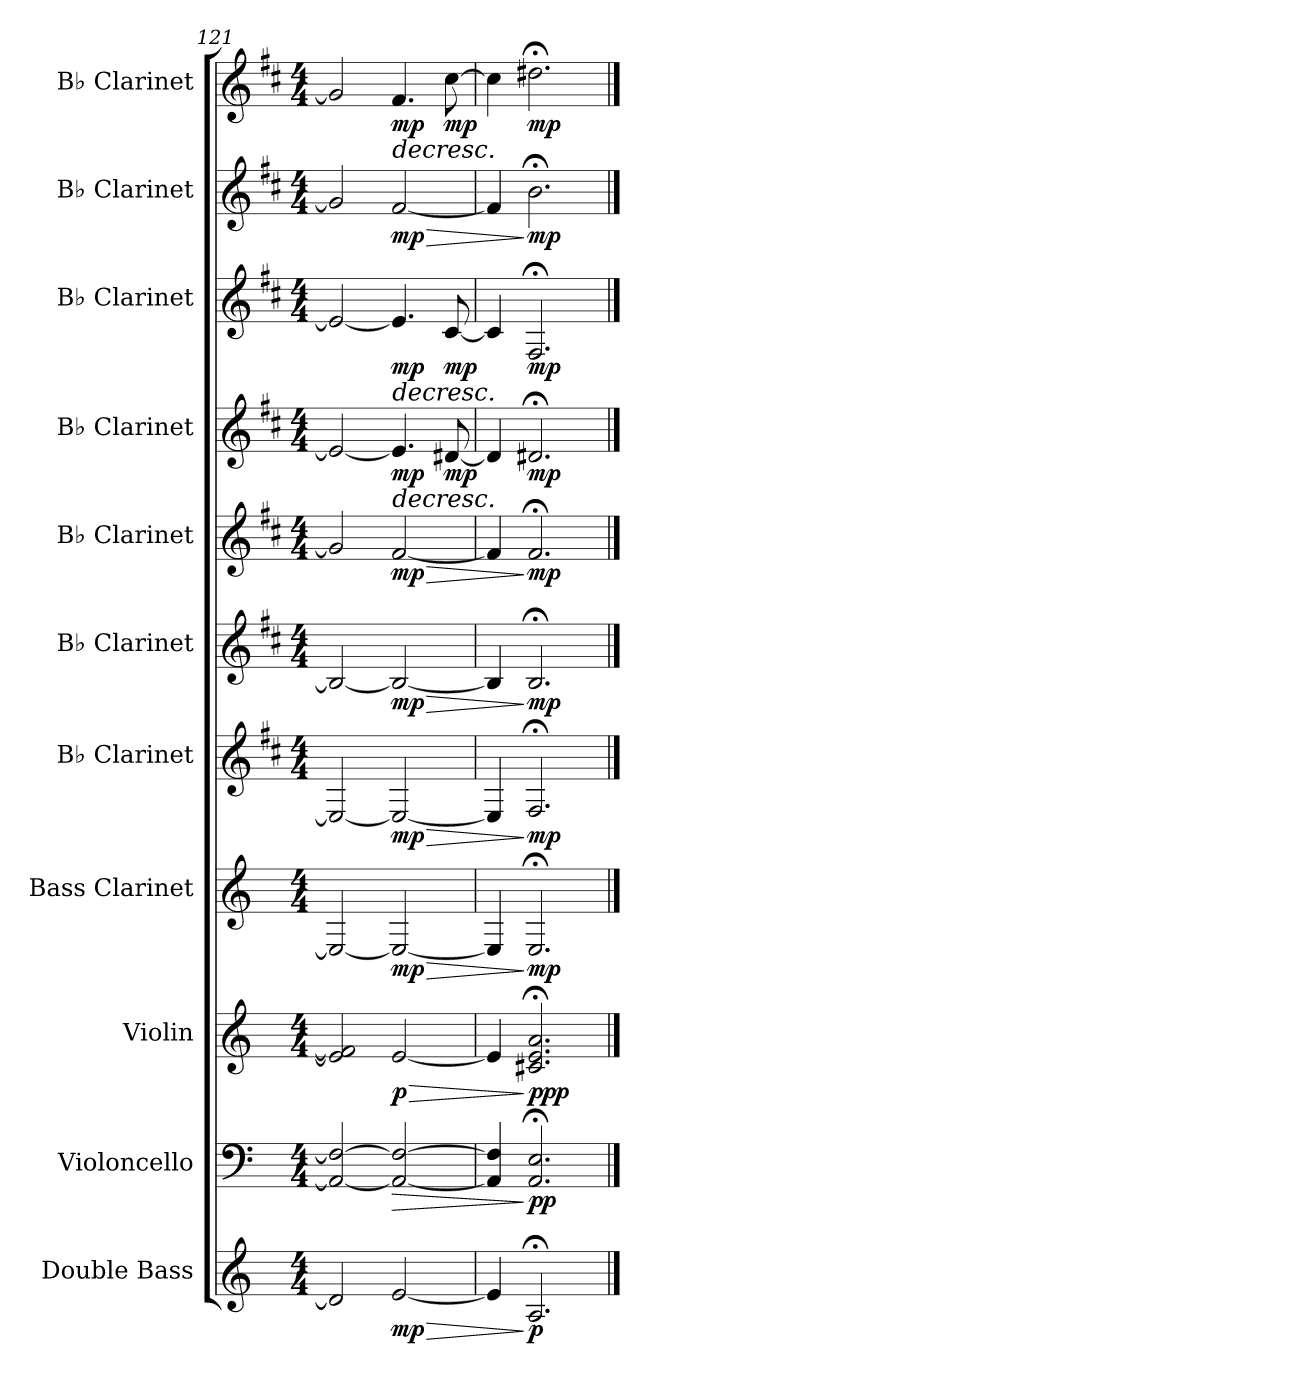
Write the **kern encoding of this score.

**kern	**dynam	**kern	**dynam	**kern	**dynam	**kern	**dynam	**kern	**dynam	**kern	**dynam	**kern	**dynam	**kern	**dynam	**kern	**dynam	**kern	**dynam	**kern	**dynam
*part11	*part11	*part10	*part10	*part9	*part9	*part8	*part8	*part7	*part7	*part6	*part6	*part5	*part5	*part4	*part4	*part3	*part3	*part2	*part2	*part1	*part1
*staff11	*staff11	*staff10	*staff10	*staff9	*staff9	*staff8	*staff8	*staff7	*staff7	*staff6	*staff6	*staff5	*staff5	*staff4	*staff4	*staff3	*staff3	*staff2	*staff2	*staff1	*staff1
*I"Double Bass	*	*I"Violoncello	*	*I"Violin	*	*I"Bass Clarinet	*	*I"B♭ Clarinet	*	*I"B♭ Clarinet	*	*I"B♭ Clarinet	*	*I"B♭ Clarinet	*	*I"B♭ Clarinet	*	*I"B♭ Clarinet	*	*I"B♭ Clarinet	*
*I'Db.	*	*I'Vc.	*	*I'Vln.	*	*I'B. Cl.	*	*I'B♭ Cl.	*	*I'B♭ Cl.	*	*I'B♭ Cl.	*	*I'B♭ Cl.	*	*I'B♭ Cl.	*	*I'B♭ Cl.	*	*I'B♭ Cl.	*
*clefG2	*	*clefF4	*	*clefG2	*	*clefG2	*	*clefG2	*	*clefG2	*	*clefG2	*	*clefG2	*	*clefG2	*	*clefG2	*	*clefG2	*
*ITrd7c12	*	*	*	*	*	*ITrd8c14	*	*ITrd1c2	*	*ITrd1c2	*	*ITrd1c2	*	*ITrd1c2	*	*ITrd1c2	*	*ITrd1c2	*	*ITrd1c2	*
*k[]	*	*k[]	*	*k[]	*	*k[]	*	*k[]	*	*k[]	*	*k[]	*	*k[]	*	*k[]	*	*k[]	*	*k[]	*
*M4/4	*	*M4/4	*	*M4/4	*	*M4/4	*	*M4/4	*	*M4/4	*	*M4/4	*	*M4/4	*	*M4/4	*	*M4/4	*	*M4/4	*
=121	=121	=121	=121	=121	=121	=121	=121	=121	=121	=121	=121	=121	=121	=121	=121	=121	=121	=121	=121	=121	=121
2D/]	.	2AA/_ 2F#/_	.	2e/] 2f#/]	.	2EE/_	.	2D/_	.	2A/_	.	2f#/]	.	2d/_	.	2d/_	.	2f#/]	.	2f#/]	.
!	!LO:HP:b	!	!LO:HP:b	!	!LO:HP:b	!	!LO:HP:b	!	!LO:HP:b	!	!LO:HP:b	!	!LO:HP:b	!	!LO:HP:b	!	!LO:HP:b	!	!LO:HP:b	!	!LO:HP:b
!	!LO:DY:n=1:b	!	!LO:DY:n=1:b	!	!	!	!	!	!	!	!	!	!	!	!	!	!	!	!	!	!
!	!	!	!LO:DY:n=2:b	!	!LO:DY:n=1:b	!	!LO:DY:n=1:b	!	!LO:DY:n=1:b	!	!LO:DY:n=1:b	!	!LO:DY:n=1:b	!	!LO:DY:n=1:b	!	!LO:DY:n=1:b	!	!LO:DY:n=1:b	!	!LO:DY:n=1:b
[2E/	> mp	2AA/_ 2F#/_	> mp mp	[2e/	> p	2EE/_	> mp	2D/_	> mp	2A/_	> mp	[2e/	> mp	4.d/]	> mp	4.d/]	> mp	[2e/	> mp	4.e/	> mp
!	!	!	!	!	!	!	!	!	!	!	!	!	!	!	!LO:DY:n=2:b	!	!LO:DY:n=2:b	!	!	!	!LO:DY:n=2:b
.	.	.	.	.	.	.	.	.	.	.	.	.	.	[8c#X/	mp	[8B/	mp	.	.	[8b\	mp
=122	=122	=122	=122	=122	=122	=122	=122	=122	=122	=122	=122	=122	=122	=122	=122	=122	=122	=122	=122	=122	=122
4E/]	.	4AA/] 4F#/]	.	4e/]	.	4EE/]	.	4D/]	.	4A/]	.	4e/]	.	4c#/]	.	4B/]	.	4e/]	.	4b\]	.
!	!LO:DY:n=1:b	!	!LO:DY:n=1:b	!	!	!	!	!	!	!	!	!	!	!	!	!	!	!	!	!	!
!	!	!	!LO:DY:n=2:b	!	!LO:DY:n=1:b	!	!	!	!	!	!	!	!	!	!	!	!	!	!	!	!
!	!	!	!	!	!LO:DY:n=2:b	!	!	!	!	!	!	!	!	!	!	!	!	!	!	!	!
!	!	!	!	!	!LO:DY:n=3:b	!	!LO:DY:n=1:b	!	!LO:DY:n=1:b	!	!LO:DY:n=1:b	!	!LO:DY:n=1:b	!	!LO:DY:n=1:b	!	!LO:DY:n=1:b	!	!LO:DY:n=1:b	!	!LO:DY:n=1:b
2.AA;</	] p	2.AA/;< 2.E/;<	] p p	2.c#X/;< 2.e/;< 2.a/;<	] p p p	2.EE;</	] mp	2.E;</	] mp	2.A;</	] mp	2.e;</	] mp	2.c#X;</	] mp	2.E;</	] mp	2.a;<\	] mp	2.cc#X;<\	] mp
==	==	==	==	==	==	==	==	==	==	==	==	==	==	==	==	==	==	==	==	==	==
*-	*-	*-	*-	*-	*-	*-	*-	*-	*-	*-	*-	*-	*-	*-	*-	*-	*-	*-	*-	*-	*-
